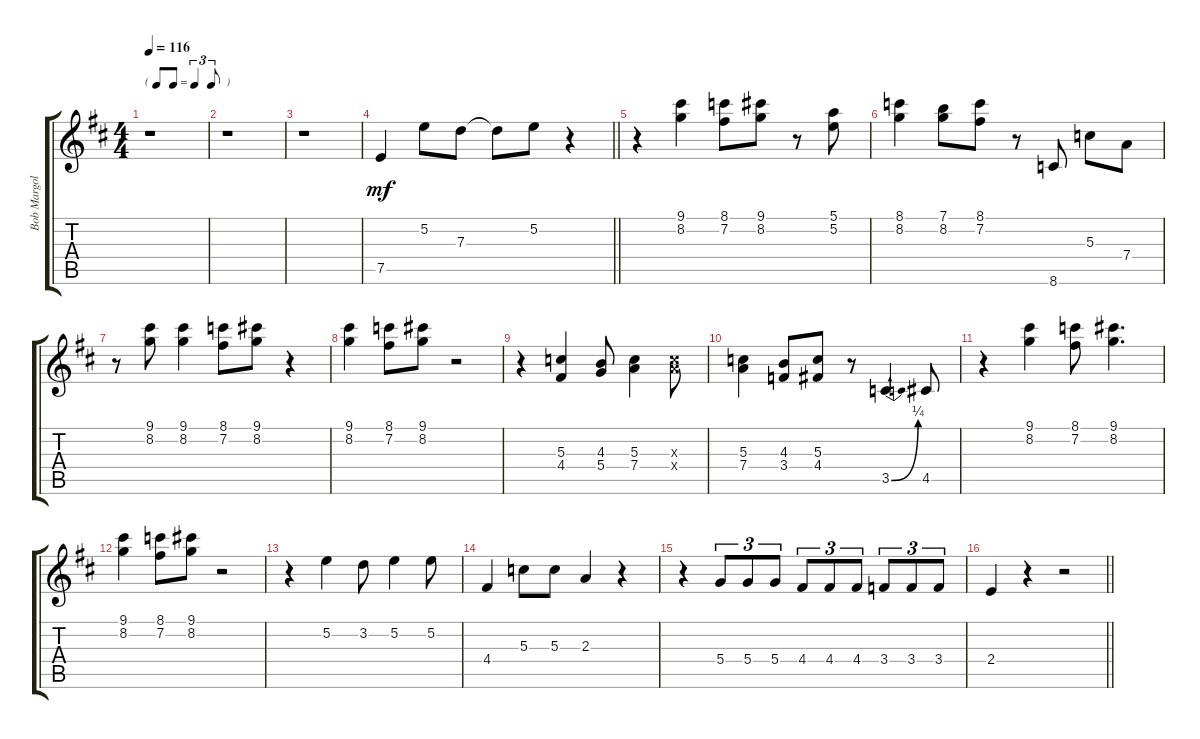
\track ("Bob Margolin - Electric Guitar" "Bob Margol") {instrument electricguitarclean}
\staff {score tabs}
\tuning (E4 B3 G3 D3 A2 E2) {hide}
\ts (4 4)
\tf triplet8th
\tempo 116
\clef g2
\ks d
r.1{dy mf instrument electricguitarclean} |
r.1 |
r.1 |
\barLineRight lightlight
7.5.4 5.2.8 7.3.8 7.3{t}.8 5.2.8 r.4 |
r.4 (9.1 8.2).4 (8.1 7.2).8 (9.1 8.2).8 r.8 (5.1 5.2).8 |
(8.1 8.2).4 (7.1 8.2).8 (8.1 7.2).8 r.8 8.6.8 5.3.8 7.4.8 |
r.8 (9.1 8.2).8 (9.1 8.2).4 (8.1 7.2).8 (9.1 8.2).8 r.4 |
(9.1 8.2).4 (8.1 7.2).8 (9.1 8.2).8 r.2 |
r.4 (5.3 4.4).4 (4.3 5.4).8 (5.3 7.4).4 (5.3{x} 7.4{x}).8 |
(5.3 7.4).4 (4.3 3.4).8 (5.3 4.4).8 r.8 3.5{be (bend 0 0 60 1)}.4 4.5.8 |
r.4 (9.1 8.2).4 (8.1 7.2).8 (9.1 8.2).4{d} |
(9.1 8.2).4 (8.1 7.2).8 (9.1 8.2).8 r.2 |
r.4 5.2.4 3.2.8 5.2.4 5.2.8 |
4.4.4 5.3.8 5.3.8 2.3.4 r.4 |
r.4 5.4.8{tu (3 2)} 5.4.8{tu (3 2)} 5.4.8{tu (3 2)} 4.4.8{tu (3 2)} 4.4.8{tu (3 2)} 4.4.8{tu (3 2)} 3.4.8{tu (3 2)} 3.4.8{tu (3 2)} 3.4.8{tu (3 2)} |
\barLineRight lightlight
2.4.4 r.4 r.2
